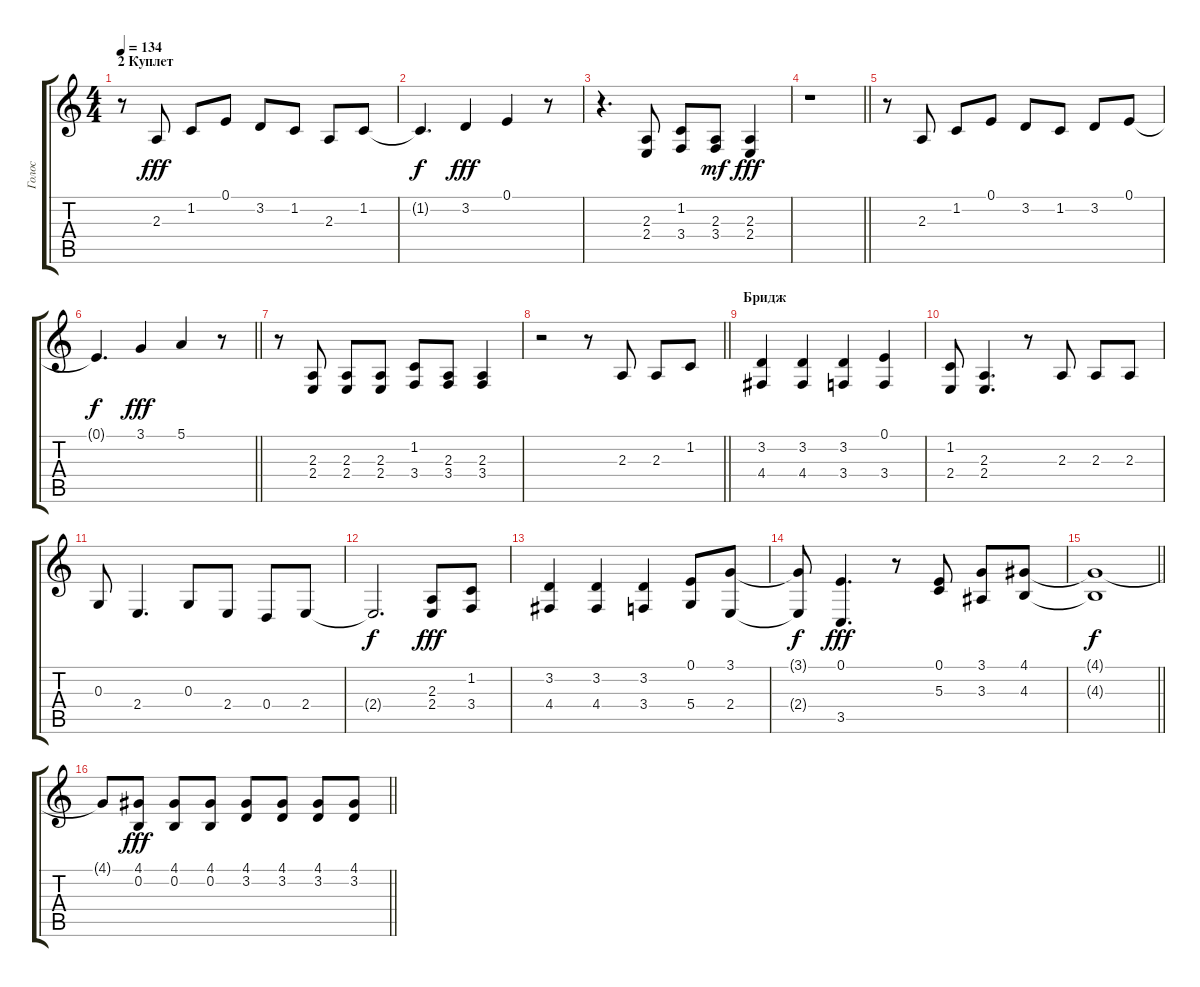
\track ("Голос" "Голос") {instrument viola}
\staff {score tabs}
\tuning (E4 B3 G3 D3 A2 E2) {hide}
\ts (4 4)
\section ("" "2 Куплет")
\tempo 134
\clef g2
\ks c
r.8{dy fff} 2.3.8 1.2.8 0.1.8 3.2.8 1.2.8 2.3.8 1.2.8 |
1.2{t}.4{d dy f} 3.2.4{dy fff} 0.1.4 r.8 |
r.4{d} (2.3 2.4).8 (1.2 3.4).8 (2.3 3.4).8{dy mf} (2.3 2.4).4{dy fff} |
\barLineRight lightlight
r.1 |
r.8 2.3.8 1.2.8 0.1.8 3.2.8 1.2.8 3.2.8 0.1.8 |
\barLineRight lightlight
0.1{t}.4{d dy f} 3.1.4{dy fff} 5.1.4 r.8 |
r.8 (2.3 2.4).8 (2.3 2.4).8 (2.3 2.4).8 (1.2 3.4).8 (2.3 3.4).8 (2.3 3.4).4 |
\barLineRight lightlight
r.2 r.8 2.3.8 2.3.8 1.2.8 |
\section ("" "Бридж")
(3.2 4.4).4 (3.2 4.4).4 (3.2 3.4).4 (0.1 3.4).4 |
(1.2 2.4).8 (2.3 2.4).4{d} r.8 2.3.8 2.3.8 2.3.8 |
0.3.8 2.4.4{d} 0.3.8 2.4.8 0.4.8 2.4.8 |
2.4{t}.2{d dy f} (2.3 2.4).8{dy fff} (1.2 3.4).8 |
(3.2 4.4).4 (3.2 4.4).4 (3.2 3.4).4 (0.1 5.4).8 (3.1 2.4).8 |
(3.1{t} 2.4{t}).8{dy f} (0.1 3.5).4{d dy fff} r.8 (0.1 5.3).8 (3.1 3.3).8 (4.1 4.3).8 |
\barLineRight lightlight
(4.1{t} 4.3{t}).1{dy f} |
\barLineRight lightlight
4.1{t}.8 (4.1 0.2).8{dy fff} (4.1 0.2).8 (4.1 0.2).8 (4.1 3.2).8 (4.1 3.2).8 (4.1 3.2).8 (4.1 3.2).8
